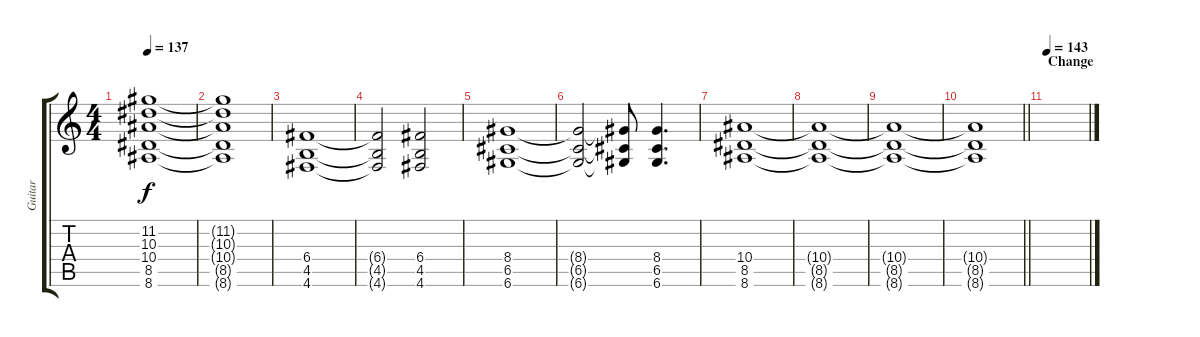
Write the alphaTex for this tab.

\track ("Guitar" "Guitar") {instrument electricguitarclean}
\staff {score tabs}
\tuning (D4 A3 F3 C3 G2 D2) {hide}
\ts (4 4)
\tempo 137
\clef g2
\ks c
(11.2 10.3 10.4 8.5 8.6).1{dy f} |
(11.2{t} 10.3{t} 10.4{t} 8.5{t} 8.6{t}).1 |
(6.4 4.5 4.6).1 |
(6.4{t} 4.5{t} 4.6{t}).2 (6.4 4.5 4.6).2 |
(8.4 6.5 6.6).1 |
(8.4{t} 6.5{t} 6.6{t}).2 (8.4{t} 6.5{t} 6.6{t}).8 (8.4 6.5 6.6).4{d} |
(10.4 8.5 8.6).1 |
(10.4{t} 8.5{t} 8.6{t}).1 |
(10.4{t} 8.5{t} 8.6{t}).1 |
\barLineRight lightlight
(10.4{t} 8.5{t} 8.6{t}).1 |
\section ("" "Change")
\tempo 143
